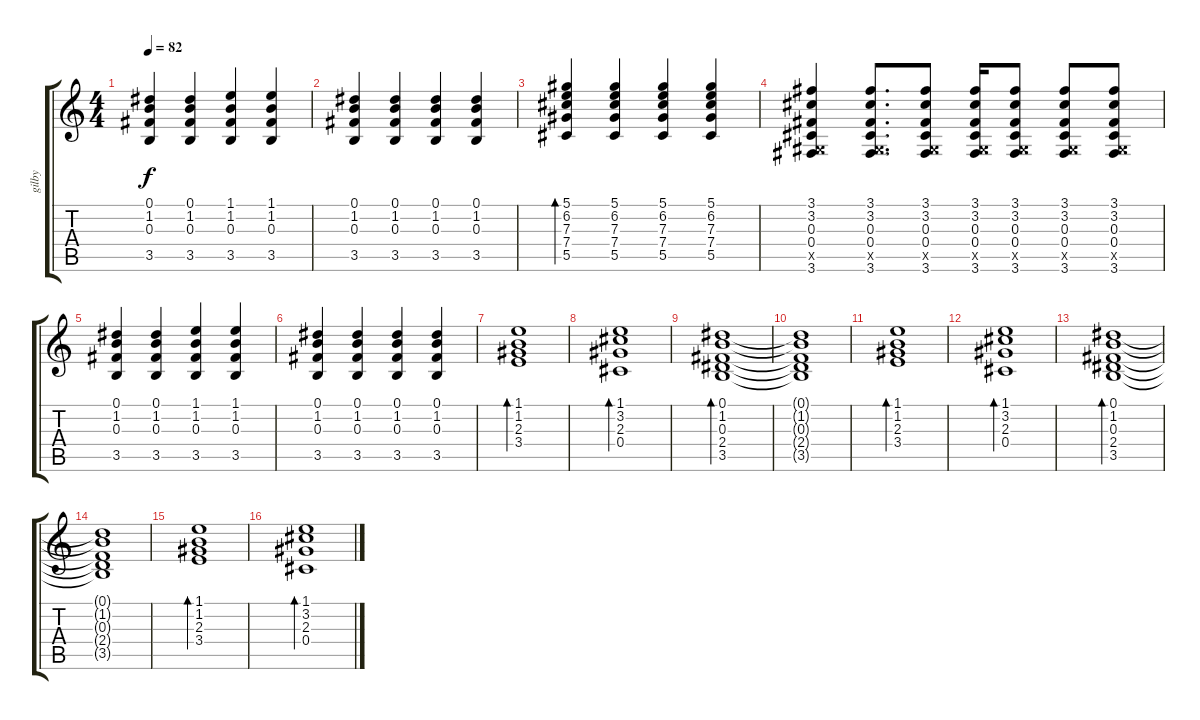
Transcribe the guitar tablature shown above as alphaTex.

\track ("gilby" "gilby") {instrument overdrivenguitar}
\staff {score tabs}
\tuning (Eb4 Bb3 Gb3 Db3 Ab2 Eb2) {hide}
\ts (4 4)
\tempo 82
\clef g2
\ks c
(0.1 1.2 0.3 3.5).4{dy f} (0.1 1.2 0.3 3.5).4 (1.1 1.2 0.3 3.5).4 (1.1 1.2 0.3 3.5).4 |
(0.1 1.2 0.3 3.5).4 (0.1 1.2 0.3 3.5).4 (0.1 1.2 0.3 3.5).4 (0.1 1.2 0.3 3.5).4 |
(5.1 6.2 7.3 7.4 5.5).4{bd 60} (5.1 6.2 7.3 7.4 5.5).4 (5.1 6.2 7.3 7.4 5.5).4 (5.1 6.2 7.3 7.4 5.5).4 |
(3.1 3.2 0.3 0.4 0.5{x} 3.6).4 (3.1 3.2 0.3 0.4 0.5{x} 3.6).8{d} (3.1 3.2 0.3 0.4 0.5{x} 3.6).8 (3.1 3.2 0.3 0.4 0.5{x} 3.6).16 (3.1 3.2 0.3 0.4 0.5{x} 3.6).8 (3.1 3.2 0.3 0.4 0.5{x} 3.6).8 (3.1 3.2 0.3 0.4 0.5{x} 3.6).8 |
(0.1 1.2 0.3 3.5).4 (0.1 1.2 0.3 3.5).4 (1.1 1.2 0.3 3.5).4 (1.1 1.2 0.3 3.5).4 |
(0.1 1.2 0.3 3.5).4 (0.1 1.2 0.3 3.5).4 (0.1 1.2 0.3 3.5).4 (0.1 1.2 0.3 3.5).4 |
(1.1 1.2 2.3 3.4).1{bd 60} |
(1.1 3.2 2.3 0.4).1{bd 60} |
(0.1 1.2 0.3 2.4 3.5).1{bd 60} |
(0.1{t} 1.2{t} 0.3{t} 2.4{t} 3.5{t}).1 |
(1.1 1.2 2.3 3.4).1{bd 60} |
(1.1 3.2 2.3 0.4).1{bd 60} |
(0.1 1.2 0.3 2.4 3.5).1{bd 60} |
(0.1{t} 1.2{t} 0.3{t} 2.4{t} 3.5{t}).1 |
(1.1 1.2 2.3 3.4).1{bd 60} |
(1.1 3.2 2.3 0.4).1{bd 60}
